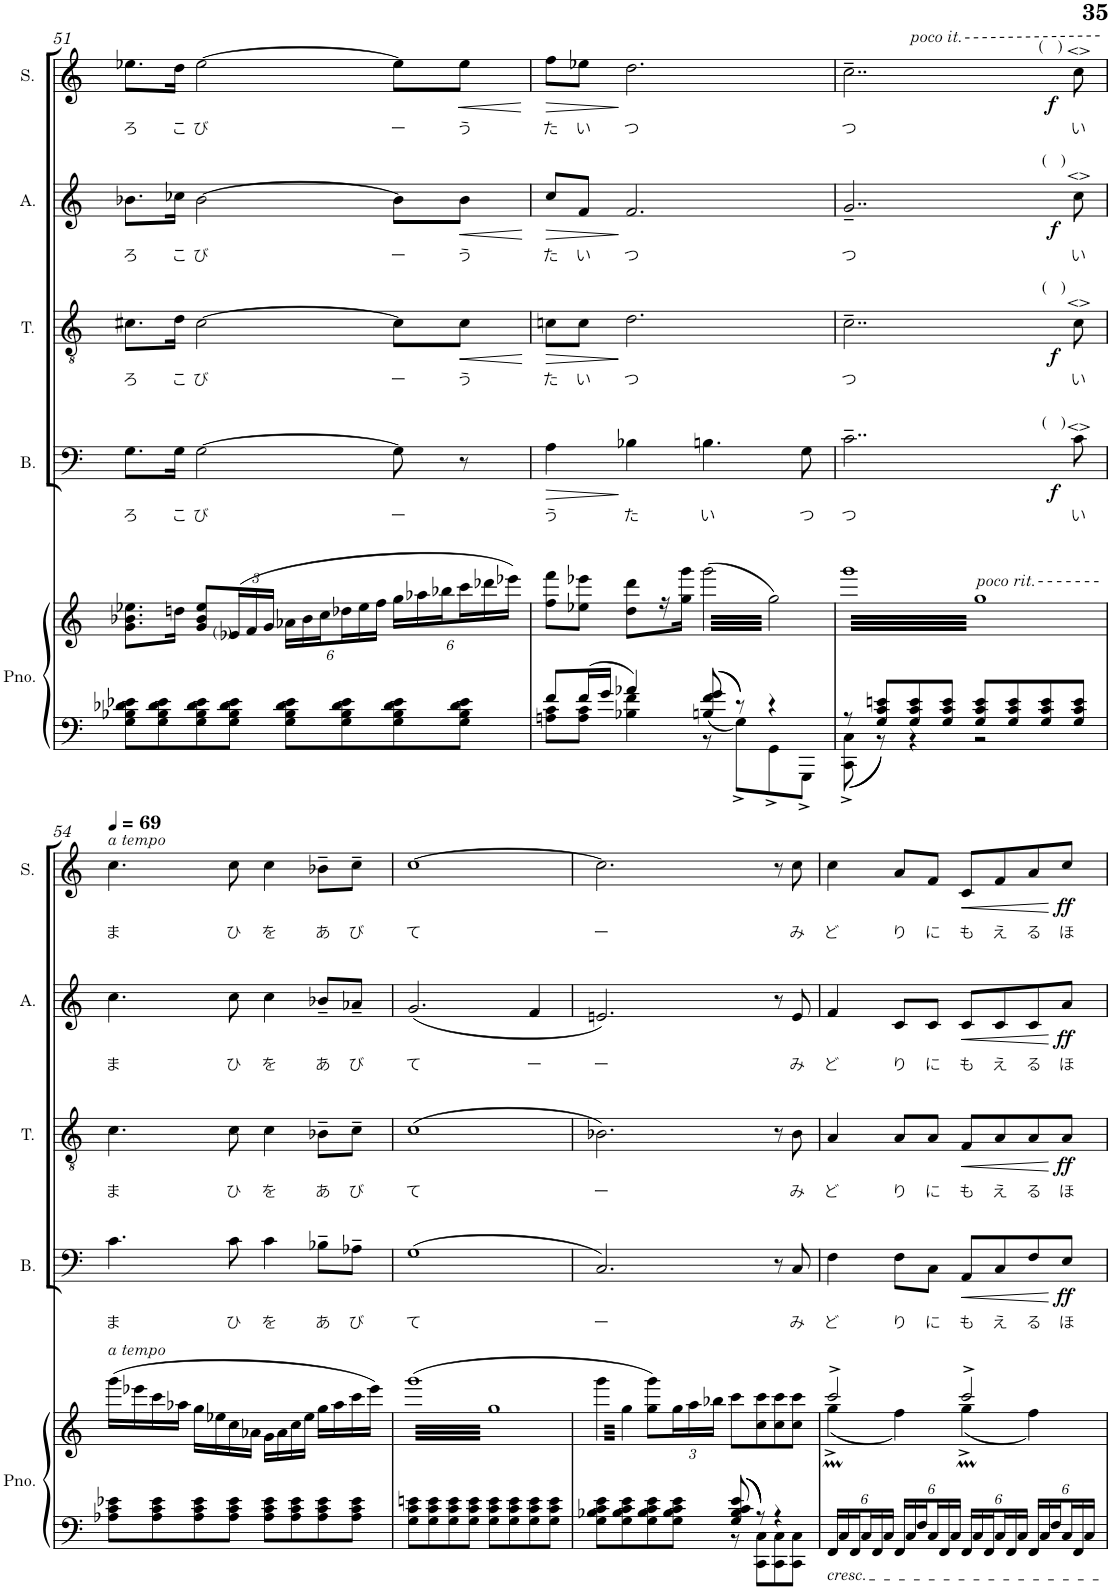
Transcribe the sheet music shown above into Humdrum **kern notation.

**kern	**kern	**kern	**text	**dynam	**kern	**text	**dynam	**kern	**text	**dynam	**kern	**text	**dynam
*part5	*part5	*part4	*part4	*part4	*part3	*part3	*part3	*part2	*part2	*part2	*part1	*part1	*part1
*staff6	*staff5	*staff4	*staff4	*staff4	*staff3	*staff3	*staff3	*staff2	*staff2	*staff2	*staff1	*staff1	*staff1
*I"Piano	*	*I"Bass	*	*	*I"Tenor	*	*	*I"Alto	*	*	*I"Soprano	*	*
*I'Pno.	*	*I'B.	*	*	*I'T.	*	*	*I'A.	*	*	*I'S.	*	*
!!LO:PB:g=z
*clefF4	*clefG2	*clefF4	*	*	*clefGv2	*	*	*clefG2	*	*	*clefG2	*	*
*	*	*Trd12c21	*	*	*Trd8c14	*	*	*Trd1c2	*	*	*Trd1c2	*	*
*k[]	*k[]	*k[]	*	*	*k[]	*	*	*k[]	*	*	*k[]	*	*
*M4/4	*M4/4	*M4/4	*	*	*M4/4	*	*	*M4/4	*	*	*M4/4	*	*
=51	=51	=51	=51	=51	=51	=51	=51	=51	=51	=51	=51	=51	=51
!	!	!	!LO:LY:b	!	!	!LO:LY:b	!	!	!LO:LY:b	!	!	!LO:LY:b	!
8G\ 8B-X\ 8d-X\ 8e-X\L	8.g\ 8.b-X\ 8.ee-X\L	8.G\L	ろ	.	8.c#X\L	ろ	.	8.b-X\L	ろ	.	8.ee-X\L	ろ	.
8G\ 8B-\ 8d-\ 8e-\	.	.	.	.	.	.	.	.	.	.	.	.	.
!	!	!	!LO:LY:b	!	!	!LO:LY:b	!	!	!LO:LY:b	!	!	!LO:LY:b	!
.	16ddn\Jk	16G\Jk	こ	.	16d\Jk	こ	.	16cc-X\Jk	こ	.	16dd\Jk	こ	.
!	!	!	!LO:LY:b	!	!	!LO:LY:b	!	!	!LO:LY:b	!	!	!LO:LY:b	!
8G\ 8B-\ 8d-\ 8e-\	8g/ 8b-/ 8ee-/L	[2G\	び	.	[2c#\	び	.	[2b-\	び	.	[2ee-\	び	.
*	*Xbrackettup	*	*	*	*	*	*	*	*	*	*	*	*
!	!LO:TX:a:t=(  )	!	!	!	!	!	!	!	!	!	!	!	!
8G\ 8B-\ 8d-\ 8e-\J	(24e-X/L	.	.	.	.	.	.	.	.	.	.	.	.
.	24f/	.	.	.	.	.	.	.	.	.	.	.	.
.	24g/JJ	.	.	.	.	.	.	.	.	.	.	.	.
8G\ 8B-\ 8d-\ 8e-\L	24a-X\LL	.	.	.	.	.	.	.	.	.	.	.	.
.	24b-\	.	.	.	.	.	.	.	.	.	.	.	.
.	24cc\J	.	.	.	.	.	.	.	.	.	.	.	.
8G\ 8B-\ 8d-\ 8e-\	24dd-X\L	.	.	.	.	.	.	.	.	.	.	.	.
.	24ee-\	.	.	.	.	.	.	.	.	.	.	.	.
.	24ff\JJ	.	.	.	.	.	.	.	.	.	.	.	.
!	!	!	!LO:LY:b	!	!	!LO:LY:b	!	!	!LO:LY:b	!	!	!LO:LY:b	!
8G\ 8B-\ 8d-\ 8e-\	24gg\LL	8G\]	ー	.	8c#\L]	ー	.	8b-\L]	ー	.	8ee-\L]	ー	.
.	24aa-X\	.	.	.	.	.	.	.	.	.	.	.	.
.	24bb-X\J	.	.	.	.	.	.	.	.	.	.	.	.
!	!	!	!	!	!	!LO:LY:b	!LO:HP:b	!	!LO:LY:b	!LO:HP:b	!	!LO:LY:b	!LO:HP:b
8G\ 8B-\ 8d-\ 8e-\J	24ccc\L	8r	.	.	8c#\J	う	<	8b-\J	う	<	8ee-\J	う	<
.	24ddd-X\	.	.	.	.	.	.	.	.	.	.	.	.
.	24eee-X\JJ)	.	.	.	.	.	.	.	.	.	.	.	.
.	.	.	.	.	.	.	[	.	.	[	.	.	[
=52	=52	=52	=52	=52	=52	=52	=52	=52	=52	=52	=52	=52	=52
*^	*	*	*	*	*	*	*	*	*	*	*	*	*
!	!	!	!	!LO:LY:b	!LO:HP:b	!	!LO:LY:b	!LO:HP:b	!	!LO:LY:b	!LO:HP:b	!	!LO:LY:b	!LO:HP:b
8f/L	8An\ 8c\L	8ff\ 8fff\L	4A\	う	>	8cn\L	た	>	8cc/L	た	>	8ff\L	た	>
!	!	!	!	!	!	!	!LO:LY:b	!	!	!LO:LY:b	!	!	!LO:LY:b	!
16f/L	8A\ 8c\J	8ee-X\ 8eee-X\J	.	.	.	8c\J	い	.	8f/J	い	.	8ee-X\J	い	.
16g/JJ	.	.	.	.	.	.	.	.	.	.	.	.	.	.
!	!	!	!	!LO:LY:b	!	!	!LO:LY:b	!	!	!LO:LY:b	!	!	!LO:LY:b	!
4a-X/	4B-X\ 4f\	8dd\ 8ddd\L	4B-X\	た	]	2.d\	つ	]	2.f/	つ	]	2.dd\	つ	]
.	.	16r	.	.	.	.	.	.	.	.	.	.	.	.
.	.	16gg\ 16ggg\JJ	.	.	.	.	.	.	.	.	.	.	.	.
*	*	*brackettup	*	*	*	*	*	*	*	*	*	*	*	*
!	!	!	!	!LO:LY:b	!	!	!	!	!	!	!	!	!	!
*	*	*tremolo	*	*	*	*	*	*	*	*	*	*	*	*
8Bn/ 8f/ 8g/	8r	(64ggg\LLLL	4.Bn\	い	.	.	.	.	.	.	.	.	.	.
.	.	64gg\)	.	.	.	.	.	.	.	.	.	.	.	.
.	.	64ggg\	.	.	.	.	.	.	.	.	.	.	.	.
.	.	64gg\)	.	.	.	.	.	.	.	.	.	.	.	.
.	.	64ggg\	.	.	.	.	.	.	.	.	.	.	.	.
.	.	64gg\)	.	.	.	.	.	.	.	.	.	.	.	.
.	.	64ggg\	.	.	.	.	.	.	.	.	.	.	.	.
.	.	64gg\)	.	.	.	.	.	.	.	.	.	.	.	.
8r	8G^\L	64ggg\	.	.	.	.	.	.	.	.	.	.	.	.
.	.	64gg\)	.	.	.	.	.	.	.	.	.	.	.	.
.	.	64ggg\	.	.	.	.	.	.	.	.	.	.	.	.
.	.	64gg\)	.	.	.	.	.	.	.	.	.	.	.	.
.	.	64ggg\	.	.	.	.	.	.	.	.	.	.	.	.
.	.	64gg\)	.	.	.	.	.	.	.	.	.	.	.	.
.	.	64ggg\	.	.	.	.	.	.	.	.	.	.	.	.
.	.	64gg\)	.	.	.	.	.	.	.	.	.	.	.	.
4r	8GG^\	64ggg\	.	.	.	.	.	.	.	.	.	.	.	.
.	.	64gg\)	.	.	.	.	.	.	.	.	.	.	.	.
.	.	64ggg\	.	.	.	.	.	.	.	.	.	.	.	.
.	.	64gg\)	.	.	.	.	.	.	.	.	.	.	.	.
.	.	64ggg\	.	.	.	.	.	.	.	.	.	.	.	.
.	.	64gg\)	.	.	.	.	.	.	.	.	.	.	.	.
.	.	64ggg\	.	.	.	.	.	.	.	.	.	.	.	.
.	.	64gg\)	.	.	.	.	.	.	.	.	.	.	.	.
!	!	!	!	!LO:LY:b	!	!	!	!	!	!	!	!	!	!
.	8GGG^\J	64ggg\	8G\	つ	.	.	.	.	.	.	.	.	.	.
.	.	64gg\)	.	.	.	.	.	.	.	.	.	.	.	.
.	.	64ggg\	.	.	.	.	.	.	.	.	.	.	.	.
.	.	64gg\)	.	.	.	.	.	.	.	.	.	.	.	.
.	.	64ggg\	.	.	.	.	.	.	.	.	.	.	.	.
.	.	64gg\)	.	.	.	.	.	.	.	.	.	.	.	.
.	.	64ggg\	.	.	.	.	.	.	.	.	.	.	.	.
.	.	64gg\)JJJJ	.	.	.	.	.	.	.	.	.	.	.	.
=53	=53	=53	=53	=53	=53	=53	=53	=53	=53	=53	=53	=53	=53	=53
!	!	!	!	!	!	!	!	!	!	!	!	!LO:TX:a:t=poco it.	!	!
!	!	!	!	!LO:LY:b	!	!	!LO:LY:b	!	!	!LO:LY:b	!	!	!LO:LY:b	!
8r	8CC\^ 8C\^	64gggLLLL	2..c~\	つ	.	2..c~\	つ	.	2..g~/	つ	.	2..cc~\	つ	.
.	.	64gg	.	.	.	.	.	.	.	.	.	.	.	.
.	.	64ggg	.	.	.	.	.	.	.	.	.	.	.	.
.	.	64gg	.	.	.	.	.	.	.	.	.	.	.	.
.	.	64ggg	.	.	.	.	.	.	.	.	.	.	.	.
.	.	64gg	.	.	.	.	.	.	.	.	.	.	.	.
.	.	64ggg	.	.	.	.	.	.	.	.	.	.	.	.
.	.	64gg	.	.	.	.	.	.	.	.	.	.	.	.
8G/ 8c/ 8en/L	8r	64ggg	.	.	.	.	.	.	.	.	.	.	.	.
.	.	64gg	.	.	.	.	.	.	.	.	.	.	.	.
.	.	64ggg	.	.	.	.	.	.	.	.	.	.	.	.
.	.	64gg	.	.	.	.	.	.	.	.	.	.	.	.
.	.	64ggg	.	.	.	.	.	.	.	.	.	.	.	.
.	.	64gg	.	.	.	.	.	.	.	.	.	.	.	.
.	.	64ggg	.	.	.	.	.	.	.	.	.	.	.	.
.	.	64gg	.	.	.	.	.	.	.	.	.	.	.	.
8G/ 8c/ 8e/	4r	64ggg	.	.	.	.	.	.	.	.	.	.	.	.
.	.	64gg	.	.	.	.	.	.	.	.	.	.	.	.
.	.	64ggg	.	.	.	.	.	.	.	.	.	.	.	.
.	.	64gg	.	.	.	.	.	.	.	.	.	.	.	.
.	.	64ggg	.	.	.	.	.	.	.	.	.	.	.	.
.	.	64gg	.	.	.	.	.	.	.	.	.	.	.	.
.	.	64ggg	.	.	.	.	.	.	.	.	.	.	.	.
.	.	64gg	.	.	.	.	.	.	.	.	.	.	.	.
8G/ 8c/ 8e/J	.	64ggg	.	.	.	.	.	.	.	.	.	.	.	.
.	.	64gg	.	.	.	.	.	.	.	.	.	.	.	.
.	.	64ggg	.	.	.	.	.	.	.	.	.	.	.	.
.	.	64gg	.	.	.	.	.	.	.	.	.	.	.	.
.	.	64ggg	.	.	.	.	.	.	.	.	.	.	.	.
.	.	64gg	.	.	.	.	.	.	.	.	.	.	.	.
.	.	64ggg	.	.	.	.	.	.	.	.	.	.	.	.
.	.	64gg	.	.	.	.	.	.	.	.	.	.	.	.
!	!	!LO:TX:a:t=poco rit.	!	!	!	!	!	!	!	!	!	!	!	!
8G/ 8c/ 8e/L	2r	64ggg	.	.	.	.	.	.	.	.	.	.	.	.
.	.	64gg	.	.	.	.	.	.	.	.	.	.	.	.
.	.	64ggg	.	.	.	.	.	.	.	.	.	.	.	.
.	.	64gg	.	.	.	.	.	.	.	.	.	.	.	.
.	.	64ggg	.	.	.	.	.	.	.	.	.	.	.	.
.	.	64gg	.	.	.	.	.	.	.	.	.	.	.	.
.	.	64ggg	.	.	.	.	.	.	.	.	.	.	.	.
.	.	64gg	.	.	.	.	.	.	.	.	.	.	.	.
8G/ 8c/ 8e/	.	64ggg	.	.	.	.	.	.	.	.	.	.	.	.
.	.	64gg	.	.	.	.	.	.	.	.	.	.	.	.
.	.	64ggg	.	.	.	.	.	.	.	.	.	.	.	.
.	.	64gg	.	.	.	.	.	.	.	.	.	.	.	.
.	.	64ggg	.	.	.	.	.	.	.	.	.	.	.	.
.	.	64gg	.	.	.	.	.	.	.	.	.	.	.	.
.	.	64ggg	.	.	.	.	.	.	.	.	.	.	.	.
.	.	64gg	.	.	.	.	.	.	.	.	.	.	.	.
8G/ 8c/ 8e/	.	64ggg	.	.	.	.	.	.	.	.	.	.	.	.
.	.	64gg	.	.	.	.	.	.	.	.	.	.	.	.
.	.	64ggg	.	.	.	.	.	.	.	.	.	.	.	.
.	.	64gg	.	.	.	.	.	.	.	.	.	.	.	.
.	.	64ggg	.	.	.	.	.	.	.	.	.	.	.	.
.	.	64gg	.	.	.	.	.	.	.	.	.	.	.	.
.	.	64ggg	.	.	.	.	.	.	.	.	.	.	.	.
.	.	64gg	.	.	.	.	.	.	.	.	.	.	.	.
!	!	!	!	!	!	!	!	!	!	!	!	!LO:TX:a:t=(   )	!	!
!	!	!	!	!	!	!	!	!	!LO:TX:a:t=(   )	!	!	!	!	!
!	!	!	!	!	!	!LO:TX:a:t=(   )	!	!	!	!	!	!	!	!
!	!	!	!LO:TX:a:t=(   )	!	!	!	!	!	!	!	!	!	!	!
!	!	!	!	!LO:LY:b	!LO:DY:b	!	!LO:LY:b	!LO:DY:b	!	!LO:LY:b	!LO:DY:b	!	!LO:LY:b	!LO:DY:b
8G/ 8c/ 8e/J	.	64ggg	8c\	い	f	8c\	い	f	8cc\	い	f	8cc\	い	f
.	.	64gg	.	.	.	.	.	.	.	.	.	.	.	.
.	.	64ggg	.	.	.	.	.	.	.	.	.	.	.	.
.	.	64gg	.	.	.	.	.	.	.	.	.	.	.	.
.	.	64ggg	.	.	.	.	.	.	.	.	.	.	.	.
.	.	64gg	.	.	.	.	.	.	.	.	.	.	.	.
.	.	64ggg	.	.	.	.	.	.	.	.	.	.	.	.
.	.	64ggJJJJ	.	.	.	.	.	.	.	.	.	.	.	.
*	*	*Xtremolo	*	*	*	*	*	*	*	*	*	*	*	*
*v	*v	*	*	*	*	*	*	*	*	*	*	*	*	*
!!LO:LB:g=z
=54	=54	=54	=54	=54	=54	=54	=54	=54	=54	=54	=54	=54	=54
*	*	*	*	*	*	*	*	*	*	*	*MM69	*	*
!	!	!	!	!	!	!	!	!	!	!	!LO:TX:a:i:t=a tempo	!	!
!	!LO:TX:a:i:t=a tempo	!	!	!	!	!	!	!	!	!	!	!	!
!	!	!	!LO:LY:b	!	!	!LO:LY:b	!	!	!LO:LY:b	!	!	!LO:LY:b	!
8A-X\ 8c\ 8e-X\L	(16ggg\LL	4.c\	ま	.	4.c\	ま	.	4.cc\	ま	.	4.cc\	ま	.
.	.	.	.	.	.	.	.	.	.	.	.	.	.
.	.	.	.	.	.	.	.	.	.	.	.	.	.
.	.	.	.	.	.	.	.	.	.	.	.	.	.
.	16eee-X\	.	.	.	.	.	.	.	.	.	.	.	.
.	.	.	.	.	.	.	.	.	.	.	.	.	.
.	.	.	.	.	.	.	.	.	.	.	.	.	.
.	.	.	.	.	.	.	.	.	.	.	.	.	.
8A-\ 8c\ 8e-\	16ccc\	.	.	.	.	.	.	.	.	.	.	.	.
.	.	.	.	.	.	.	.	.	.	.	.	.	.
.	.	.	.	.	.	.	.	.	.	.	.	.	.
.	.	.	.	.	.	.	.	.	.	.	.	.	.
.	16aa-X\JJ	.	.	.	.	.	.	.	.	.	.	.	.
.	.	.	.	.	.	.	.	.	.	.	.	.	.
.	.	.	.	.	.	.	.	.	.	.	.	.	.
.	.	.	.	.	.	.	.	.	.	.	.	.	.
8A-\ 8c\ 8e-\	16gg\LL	.	.	.	.	.	.	.	.	.	.	.	.
.	.	.	.	.	.	.	.	.	.	.	.	.	.
.	.	.	.	.	.	.	.	.	.	.	.	.	.
.	.	.	.	.	.	.	.	.	.	.	.	.	.
.	16ee-X\	.	.	.	.	.	.	.	.	.	.	.	.
.	.	.	.	.	.	.	.	.	.	.	.	.	.
.	.	.	.	.	.	.	.	.	.	.	.	.	.
.	.	.	.	.	.	.	.	.	.	.	.	.	.
!	!	!	!LO:LY:b	!	!	!LO:LY:b	!	!	!LO:LY:b	!	!	!LO:LY:b	!
8A-\ 8c\ 8e-\J	16cc\	8c\	ひ	.	8c\	ひ	.	8cc\	ひ	.	8cc\	ひ	.
.	.	.	.	.	.	.	.	.	.	.	.	.	.
.	.	.	.	.	.	.	.	.	.	.	.	.	.
.	.	.	.	.	.	.	.	.	.	.	.	.	.
.	16a-X\JJ	.	.	.	.	.	.	.	.	.	.	.	.
.	.	.	.	.	.	.	.	.	.	.	.	.	.
.	.	.	.	.	.	.	.	.	.	.	.	.	.
.	.	.	.	.	.	.	.	.	.	.	.	.	.
!	!	!	!LO:LY:b	!	!	!LO:LY:b	!	!	!LO:LY:b	!	!	!LO:LY:b	!
8A-\ 8c\ 8e-\L	16g\LL	4c\	を	.	4c\	を	.	4cc\	を	.	4cc\	を	.
.	16a-\	.	.	.	.	.	.	.	.	.	.	.	.
8A-\ 8c\ 8e-\	16cc\	.	.	.	.	.	.	.	.	.	.	.	.
.	16ee-\JJ	.	.	.	.	.	.	.	.	.	.	.	.
!	!	!	!LO:LY:b	!	!	!LO:LY:b	!	!	!LO:LY:b	!	!	!LO:LY:b	!
8A-\ 8c\ 8e-\	16gg\LL	8B-X~\L	あ	.	8B-X~\L	あ	.	8b-X~/L	あ	.	8b-X~\L	あ	.
.	16aa-\	.	.	.	.	.	.	.	.	.	.	.	.
!	!	!	!LO:LY:b	!	!	!LO:LY:b	!	!	!LO:LY:b	!	!	!LO:LY:b	!
8A-\ 8c\ 8e-\J	16ccc\	8A-X~\J	び	.	8c~\J	び	.	8a-X~/J	び	.	8cc~\J	び	.
.	16eee-\JJ)	.	.	.	.	.	.	.	.	.	.	.	.
=55	=55	=55	=55	=55	=55	=55	=55	=55	=55	=55	=55	=55	=55
!	!	!	!LO:LY:b	!	!	!LO:LY:b	!	!	!LO:LY:b	!	!	!LO:LY:b	!
*	*tremolo	*	*	*	*	*	*	*	*	*	*	*	*
8G\ 8c\ 8en\L	(64gggLLLL	(1G	て	.	(1c	て	.	(2.g/	て	.	[1cc	て	.
.	64gg	.	.	.	.	.	.	.	.	.	.	.	.
.	64ggg	.	.	.	.	.	.	.	.	.	.	.	.
.	64gg	.	.	.	.	.	.	.	.	.	.	.	.
.	64ggg	.	.	.	.	.	.	.	.	.	.	.	.
.	64gg	.	.	.	.	.	.	.	.	.	.	.	.
.	64ggg	.	.	.	.	.	.	.	.	.	.	.	.
.	64gg	.	.	.	.	.	.	.	.	.	.	.	.
8G\ 8c\ 8e\	64ggg	.	.	.	.	.	.	.	.	.	.	.	.
.	64gg	.	.	.	.	.	.	.	.	.	.	.	.
.	64ggg	.	.	.	.	.	.	.	.	.	.	.	.
.	64gg	.	.	.	.	.	.	.	.	.	.	.	.
.	64ggg	.	.	.	.	.	.	.	.	.	.	.	.
.	64gg	.	.	.	.	.	.	.	.	.	.	.	.
.	64ggg	.	.	.	.	.	.	.	.	.	.	.	.
.	64gg	.	.	.	.	.	.	.	.	.	.	.	.
8G\ 8c\ 8e\	64ggg	.	.	.	.	.	.	.	.	.	.	.	.
.	64gg	.	.	.	.	.	.	.	.	.	.	.	.
.	64ggg	.	.	.	.	.	.	.	.	.	.	.	.
.	64gg	.	.	.	.	.	.	.	.	.	.	.	.
.	64ggg	.	.	.	.	.	.	.	.	.	.	.	.
.	64gg	.	.	.	.	.	.	.	.	.	.	.	.
.	64ggg	.	.	.	.	.	.	.	.	.	.	.	.
.	64gg	.	.	.	.	.	.	.	.	.	.	.	.
8G\ 8c\ 8e\J	64ggg	.	.	.	.	.	.	.	.	.	.	.	.
.	64gg	.	.	.	.	.	.	.	.	.	.	.	.
.	64ggg	.	.	.	.	.	.	.	.	.	.	.	.
.	64gg	.	.	.	.	.	.	.	.	.	.	.	.
.	64ggg	.	.	.	.	.	.	.	.	.	.	.	.
.	64gg	.	.	.	.	.	.	.	.	.	.	.	.
.	64ggg	.	.	.	.	.	.	.	.	.	.	.	.
.	64gg	.	.	.	.	.	.	.	.	.	.	.	.
8G\ 8c\ 8e\L	64ggg	.	.	.	.	.	.	.	.	.	.	.	.
.	64gg	.	.	.	.	.	.	.	.	.	.	.	.
.	64ggg	.	.	.	.	.	.	.	.	.	.	.	.
.	64gg	.	.	.	.	.	.	.	.	.	.	.	.
.	64ggg	.	.	.	.	.	.	.	.	.	.	.	.
.	64gg	.	.	.	.	.	.	.	.	.	.	.	.
.	64ggg	.	.	.	.	.	.	.	.	.	.	.	.
.	64gg	.	.	.	.	.	.	.	.	.	.	.	.
8G\ 8c\ 8e\	64ggg	.	.	.	.	.	.	.	.	.	.	.	.
.	64gg	.	.	.	.	.	.	.	.	.	.	.	.
.	64ggg	.	.	.	.	.	.	.	.	.	.	.	.
.	64gg	.	.	.	.	.	.	.	.	.	.	.	.
.	64ggg	.	.	.	.	.	.	.	.	.	.	.	.
.	64gg	.	.	.	.	.	.	.	.	.	.	.	.
.	64ggg	.	.	.	.	.	.	.	.	.	.	.	.
.	64gg	.	.	.	.	.	.	.	.	.	.	.	.
!	!	!	!	!	!	!	!	!	!LO:LY:b	!	!	!	!
8G\ 8c\ 8e\	64ggg	.	.	.	.	.	.	4f/	ー	.	.	.	.
.	64gg	.	.	.	.	.	.	.	.	.	.	.	.
.	64ggg	.	.	.	.	.	.	.	.	.	.	.	.
.	64gg	.	.	.	.	.	.	.	.	.	.	.	.
.	64ggg	.	.	.	.	.	.	.	.	.	.	.	.
.	64gg	.	.	.	.	.	.	.	.	.	.	.	.
.	64ggg	.	.	.	.	.	.	.	.	.	.	.	.
.	64gg	.	.	.	.	.	.	.	.	.	.	.	.
8G\ 8c\ 8e\J	64ggg	.	.	.	.	.	.	.	.	.	.	.	.
.	64gg	.	.	.	.	.	.	.	.	.	.	.	.
.	64ggg	.	.	.	.	.	.	.	.	.	.	.	.
.	64gg	.	.	.	.	.	.	.	.	.	.	.	.
.	64ggg	.	.	.	.	.	.	.	.	.	.	.	.
.	64gg	.	.	.	.	.	.	.	.	.	.	.	.
.	64ggg	.	.	.	.	.	.	.	.	.	.	.	.
.	64ggJJJJ	.	.	.	.	.	.	.	.	.	.	.	.
=56	=56	=56	=56	=56	=56	=56	=56	=56	=56	=56	=56	=56	=56
*^	*	*	*	*	*	*	*	*	*	*	*	*	*
!	!	!	!	!LO:LY:b	!	!	!LO:LY:b	!	!	!LO:LY:b	!	!	!LO:LY:b	!
8G\ 8B-X\ 8c\ 8e\L	2ryy	64ggg\LLLL	2.C/)	ー	.	2.B-X\)	ー	.	2.en/)	ー	.	2.cc\]	ー	.
.	.	64gg\	.	.	.	.	.	.	.	.	.	.	.	.
.	.	64ggg\	.	.	.	.	.	.	.	.	.	.	.	.
.	.	64gg\	.	.	.	.	.	.	.	.	.	.	.	.
.	.	64ggg\	.	.	.	.	.	.	.	.	.	.	.	.
.	.	64gg\	.	.	.	.	.	.	.	.	.	.	.	.
.	.	64ggg\	.	.	.	.	.	.	.	.	.	.	.	.
.	.	64gg\	.	.	.	.	.	.	.	.	.	.	.	.
8G\ 8B-\ 8c\ 8e\	.	64ggg\	.	.	.	.	.	.	.	.	.	.	.	.
.	.	64gg\	.	.	.	.	.	.	.	.	.	.	.	.
.	.	64ggg\	.	.	.	.	.	.	.	.	.	.	.	.
.	.	64gg\	.	.	.	.	.	.	.	.	.	.	.	.
.	.	64ggg\	.	.	.	.	.	.	.	.	.	.	.	.
.	.	64gg\	.	.	.	.	.	.	.	.	.	.	.	.
.	.	64ggg\	.	.	.	.	.	.	.	.	.	.	.	.
.	.	64gg\JJJJ	.	.	.	.	.	.	.	.	.	.	.	.
*	*	*Xtremolo	*	*	*	*	*	*	*	*	*	*	*	*
8G\ 8B-\ 8c\ 8e\	.	8gg\ 8ggg\L)	.	.	.	.	.	.	.	.	.	.	.	.
.	.	.	.	.	.	.	.	.	.	.	.	.	.	.
.	.	.	.	.	.	.	.	.	.	.	.	.	.	.
.	.	.	.	.	.	.	.	.	.	.	.	.	.	.
.	.	.	.	.	.	.	.	.	.	.	.	.	.	.
.	.	.	.	.	.	.	.	.	.	.	.	.	.	.
.	.	.	.	.	.	.	.	.	.	.	.	.	.	.
.	.	.	.	.	.	.	.	.	.	.	.	.	.	.
*	*	*Xbrackettup	*	*	*	*	*	*	*	*	*	*	*	*
8G\ 8B-\ 8c\ 8e\J	.	24gg\L	.	.	.	.	.	.	.	.	.	.	.	.
.	.	.	.	.	.	.	.	.	.	.	.	.	.	.
.	.	.	.	.	.	.	.	.	.	.	.	.	.	.
.	.	24aa\	.	.	.	.	.	.	.	.	.	.	.	.
.	.	.	.	.	.	.	.	.	.	.	.	.	.	.
.	.	.	.	.	.	.	.	.	.	.	.	.	.	.
.	.	.	.	.	.	.	.	.	.	.	.	.	.	.
.	.	24bb-X\JJ	.	.	.	.	.	.	.	.	.	.	.	.
.	.	.	.	.	.	.	.	.	.	.	.	.	.	.
.	.	.	.	.	.	.	.	.	.	.	.	.	.	.
8G/ 8B-/ 8c/ 8e/	8r	8ccc\L	.	.	.	.	.	.	.	.	.	.	.	.
8r	8CC\ 8C\L	8cc\ 8ccc\	.	.	.	.	.	.	.	.	.	.	.	.
4r	8CC\ 8C\	8cc\ 8ccc\	8r	.	.	8r	.	.	8r	.	.	8r	.	.
!	!	!	!	!LO:LY:b	!	!	!LO:LY:b	!	!	!LO:LY:b	!	!	!LO:LY:b	!
.	8CC\ 8C\J	8cc\ 8ccc\J	8C/	み	.	8B-\	み	.	8e/	み	.	8cc\	み	.
*v	*v	*	*	*	*	*	*	*	*	*	*	*	*	*
=57	=57	=57	=57	=57	=57	=57	=57	=57	=57	=57	=57	=57	=57
*Xbrackettup	*	*	*	*	*	*	*	*	*	*	*	*	*
*^	*^	*	*	*	*	*	*	*	*	*	*	*	*
!LO:TX:b:i:t=cresc.	!	!	!	!	!	!	!	!	!	!	!	!	!	!	!
!	!	!	!	!	!LO:LY:b	!	!	!LO:LY:b	!	!	!LO:LY:b	!	!	!LO:LY:b	!
*v	*v	*	*	*	*	*	*	*	*	*	*	*	*	*	*
24FF/LL	2ccc^/	(4ggM^\	4F\	ど	.	4A/	ど	.	4f/	ど	.	4cc\	ど	.
24C/	.	.	.	.	.	.	.	.	.	.	.	.	.	.
24FF/J	.	.	.	.	.	.	.	.	.	.	.	.	.	.
24C/L	.	.	.	.	.	.	.	.	.	.	.	.	.	.
24FF/	.	.	.	.	.	.	.	.	.	.	.	.	.	.
24C/JJ	.	.	.	.	.	.	.	.	.	.	.	.	.	.
!	!	!	!	!LO:LY:b	!	!	!LO:LY:b	!	!	!LO:LY:b	!	!	!LO:LY:b	!
24FF/LL	.	4ff\)	8F\L	り	.	8A/L	り	.	8c/L	り	.	8a/L	り	.
24C/	.	.	.	.	.	.	.	.	.	.	.	.	.	.
24F/J	.	.	.	.	.	.	.	.	.	.	.	.	.	.
!	!	!	!	!LO:LY:b	!	!	!LO:LY:b	!	!	!LO:LY:b	!	!	!LO:LY:b	!
24C/L	.	.	8C\J	に	.	8A/J	に	.	8c/J	に	.	8f/J	に	.
24FF/	.	.	.	.	.	.	.	.	.	.	.	.	.	.
24C/JJ	.	.	.	.	.	.	.	.	.	.	.	.	.	.
!	!	!	!	!LO:LY:b	!LO:HP:b	!	!LO:LY:b	!LO:HP:b	!	!LO:LY:b	!LO:HP:b	!	!LO:LY:b	!LO:HP:b
24FF/LL	2ccc^/	(4ggM^\	8AA/L	も	<	8F/L	も	<	8c/L	も	<	8c/L	も	<
24C/	.	.	.	.	.	.	.	.	.	.	.	.	.	.
24FF/J	.	.	.	.	.	.	.	.	.	.	.	.	.	.
!	!	!	!	!LO:LY:b	!	!	!LO:LY:b	!	!	!LO:LY:b	!	!	!LO:LY:b	!
24C/L	.	.	8C/	え	.	8A/	え	.	8c/	え	.	8f/	え	.
24FF/	.	.	.	.	.	.	.	.	.	.	.	.	.	.
24C/JJ	.	.	.	.	.	.	.	.	.	.	.	.	.	.
!	!	!	!	!LO:LY:b	!	!	!LO:LY:b	!	!	!LO:LY:b	!	!	!LO:LY:b	!
24FF/LL	.	4ff\)	8F/	る	.	8A/	る	.	8c/	る	.	8a/	る	.
24C/	.	.	.	.	.	.	.	.	.	.	.	.	.	.
24F/J	.	.	.	.	.	.	.	.	.	.	.	.	.	.
!	!	!	!	!LO:LY:b	!LO:DY:n=1:b	!	!LO:LY:b	!LO:DY:n=1:b	!	!LO:LY:b	!LO:DY:n=1:b	!	!LO:LY:b	!LO:DY:n=1:b
24C/L	.	.	8E/J	ほ	[ ff	8A/J	ほ	[ ff	8a/J	ほ	[ ff	8cc/J	ほ	[ ff
24FF/	.	.	.	.	.	.	.	.	.	.	.	.	.	.
24C/JJ	.	.	.	.	.	.	.	.	.	.	.	.	.	.
*	*v	*v	*	*	*	*	*	*	*	*	*	*	*	*
=	=	=	=	=	=	=	=	=	=	=	=	=	=
*-	*-	*-	*-	*-	*-	*-	*-	*-	*-	*-	*-	*-	*-
